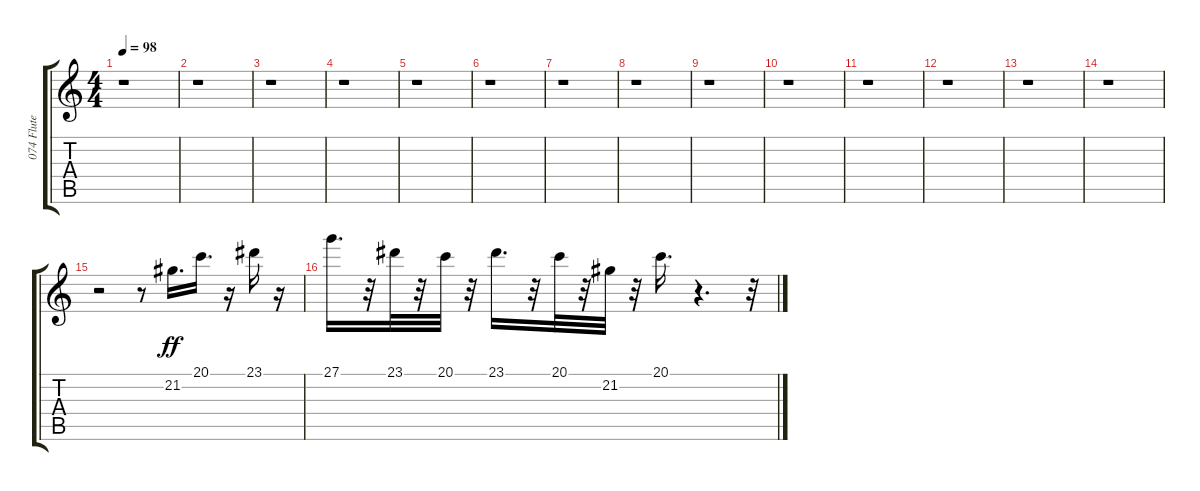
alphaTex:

\track ("074 Flute                               " "074 Flute ") {instrument flute}
\staff {score tabs}
\tuning (E4 B3 G3 D3 A2 E2) {hide}
\ts (4 4)
\tempo 98
\clef g2
\ks c
r.1{dy ff} |
r.1 |
r.1 |
r.1 |
r.1 |
r.1 |
r.1 |
r.1 |
r.1 |
r.1 |
r.1 |
r.1 |
r.1 |
r.1 |
r.2 r.8 21.2.16{d} 20.1.16{d} r.16 23.1.16 r.16 |
27.1.16{d} r.32 23.1.32 r.32 20.1.32 r.32 23.1.16{d} r.32 20.1.32 r.32 21.2.32 r.32 20.1.16{d} r.4{d} r.32
